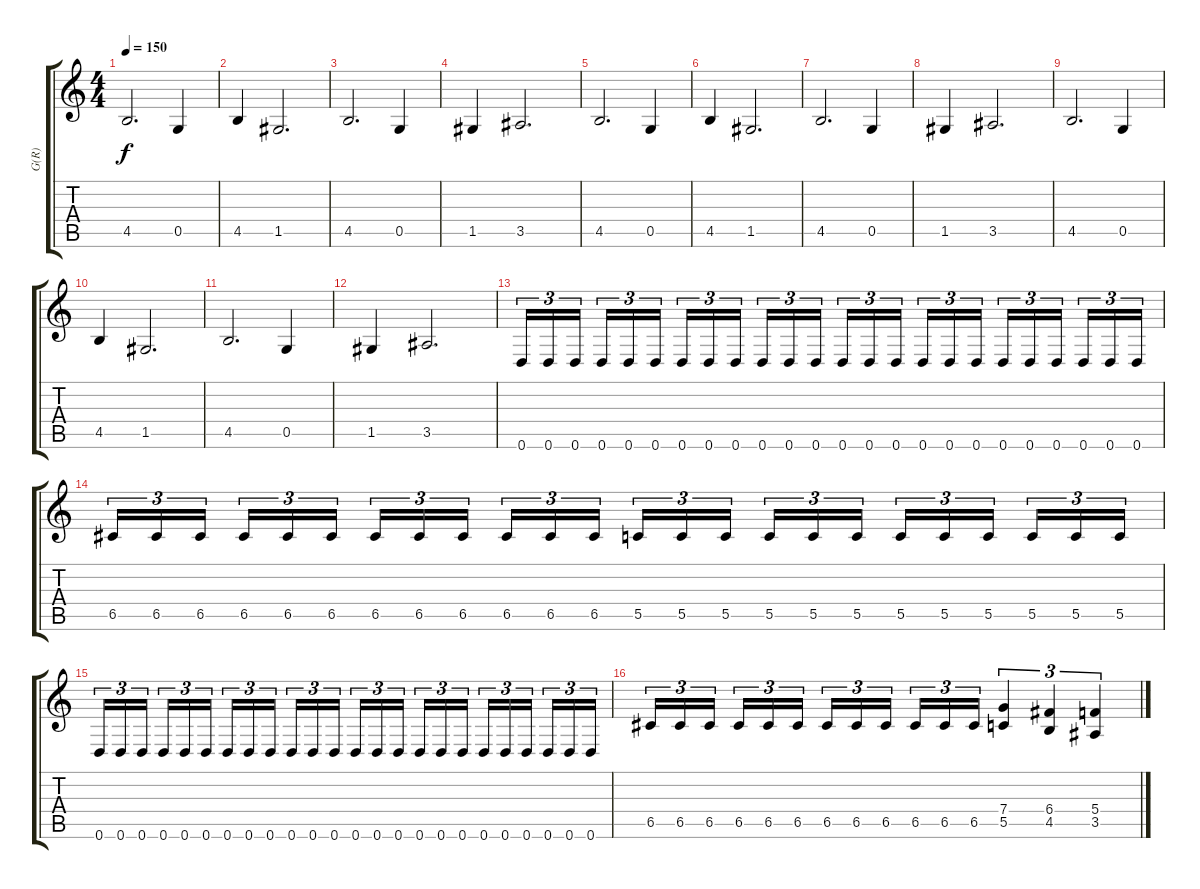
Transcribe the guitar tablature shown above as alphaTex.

\track ("G(R)" "G(R)") {instrument overdrivenguitar}
\staff {score tabs}
\tuning (D4 A3 F3 C3 G2 D2) {hide}
\ts (4 4)
\tempo 150
\clef g2
\ks c
4.5.2{d dy f} 0.5.4 |
4.5.4 1.5.2{d} |
4.5.2{d} 0.5.4 |
1.5.4 3.5.2{d} |
4.5.2{d} 0.5.4 |
4.5.4 1.5.2{d} |
4.5.2{d} 0.5.4 |
1.5.4 3.5.2{d} |
4.5.2{d} 0.5.4 |
4.5.4 1.5.2{d} |
4.5.2{d} 0.5.4 |
1.5.4 3.5.2{d} |
0.6.16{tu (3 2)} 0.6.16{tu (3 2)} 0.6.16{tu (3 2) beam splitsecondary} 0.6.16{tu (3 2)} 0.6.16{tu (3 2)} 0.6.16{tu (3 2)} 0.6.16{tu (3 2)} 0.6.16{tu (3 2)} 0.6.16{tu (3 2) beam splitsecondary} 0.6.16{tu (3 2)} 0.6.16{tu (3 2)} 0.6.16{tu (3 2)} 0.6.16{tu (3 2)} 0.6.16{tu (3 2)} 0.6.16{tu (3 2) beam splitsecondary} 0.6.16{tu (3 2)} 0.6.16{tu (3 2)} 0.6.16{tu (3 2)} 0.6.16{tu (3 2)} 0.6.16{tu (3 2)} 0.6.16{tu (3 2) beam splitsecondary} 0.6.16{tu (3 2)} 0.6.16{tu (3 2)} 0.6.16{tu (3 2)} |
6.5.16{tu (3 2)} 6.5.16{tu (3 2)} 6.5.16{tu (3 2) beam splitsecondary} 6.5.16{tu (3 2)} 6.5.16{tu (3 2)} 6.5.16{tu (3 2)} 6.5.16{tu (3 2)} 6.5.16{tu (3 2)} 6.5.16{tu (3 2) beam splitsecondary} 6.5.16{tu (3 2)} 6.5.16{tu (3 2)} 6.5.16{tu (3 2)} 5.5.16{tu (3 2)} 5.5.16{tu (3 2)} 5.5.16{tu (3 2) beam splitsecondary} 5.5.16{tu (3 2)} 5.5.16{tu (3 2)} 5.5.16{tu (3 2)} 5.5.16{tu (3 2)} 5.5.16{tu (3 2)} 5.5.16{tu (3 2) beam splitsecondary} 5.5.16{tu (3 2)} 5.5.16{tu (3 2)} 5.5.16{tu (3 2)} |
0.6.16{tu (3 2)} 0.6.16{tu (3 2)} 0.6.16{tu (3 2) beam splitsecondary} 0.6.16{tu (3 2)} 0.6.16{tu (3 2)} 0.6.16{tu (3 2)} 0.6.16{tu (3 2)} 0.6.16{tu (3 2)} 0.6.16{tu (3 2) beam splitsecondary} 0.6.16{tu (3 2)} 0.6.16{tu (3 2)} 0.6.16{tu (3 2)} 0.6.16{tu (3 2)} 0.6.16{tu (3 2)} 0.6.16{tu (3 2) beam splitsecondary} 0.6.16{tu (3 2)} 0.6.16{tu (3 2)} 0.6.16{tu (3 2)} 0.6.16{tu (3 2)} 0.6.16{tu (3 2)} 0.6.16{tu (3 2) beam splitsecondary} 0.6.16{tu (3 2)} 0.6.16{tu (3 2)} 0.6.16{tu (3 2)} |
6.5.16{tu (3 2)} 6.5.16{tu (3 2)} 6.5.16{tu (3 2) beam splitsecondary} 6.5.16{tu (3 2)} 6.5.16{tu (3 2)} 6.5.16{tu (3 2)} 6.5.16{tu (3 2)} 6.5.16{tu (3 2)} 6.5.16{tu (3 2) beam splitsecondary} 6.5.16{tu (3 2)} 6.5.16{tu (3 2)} 6.5.16{tu (3 2)} (7.4 5.5).4{tu (3 2)} (6.4 4.5).4{tu (3 2)} (5.4 3.5).4{tu (3 2)}
